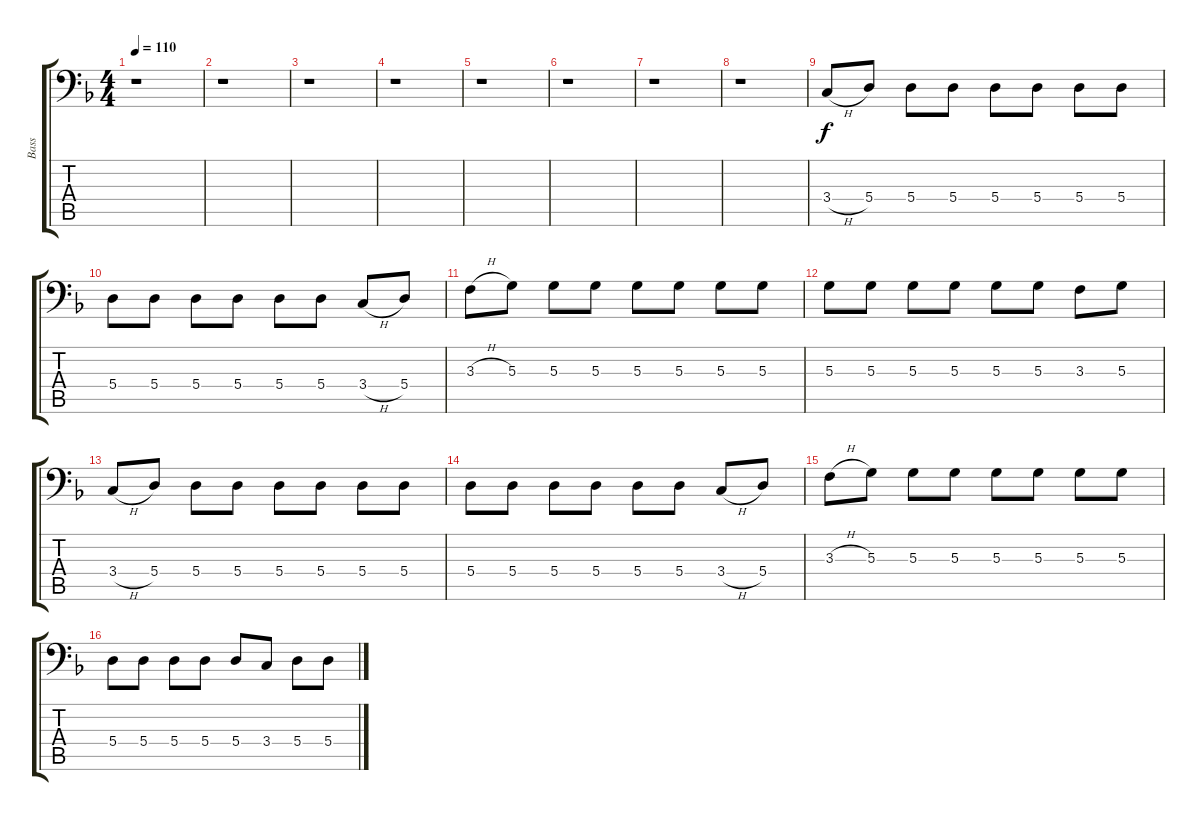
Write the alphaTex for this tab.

\track ("Bass" "Bass") {instrument electricbassfinger}
\staff {score tabs}
\tuning (C3 G2 D2 A1 E1 B0) {hide}
\ts (4 4)
\tempo 110
\clef f4
\ks f
r.1{dy f instrument electricbassfinger} |
r.1 |
r.1 |
r.1 |
r.1 |
r.1 |
r.1 |
r.1 |
3.4{h}.8 5.4.8 5.4.8 5.4.8 5.4.8 5.4.8 5.4.8 5.4.8 |
5.4.8 5.4.8 5.4.8 5.4.8 5.4.8 5.4.8 3.4{h}.8 5.4.8 |
3.3{h}.8 5.3.8 5.3.8 5.3.8 5.3.8 5.3.8 5.3.8 5.3.8 |
5.3.8 5.3.8 5.3.8 5.3.8 5.3.8 5.3.8 3.3.8 5.3.8 |
3.4{h}.8 5.4.8 5.4.8 5.4.8 5.4.8 5.4.8 5.4.8 5.4.8 |
5.4.8 5.4.8 5.4.8 5.4.8 5.4.8 5.4.8 3.4{h}.8 5.4.8 |
3.3{h}.8 5.3.8 5.3.8 5.3.8 5.3.8 5.3.8 5.3.8 5.3.8 |
5.4.8 5.4.8 5.4.8 5.4.8 5.4.8 3.4.8 5.4.8 5.4.8
